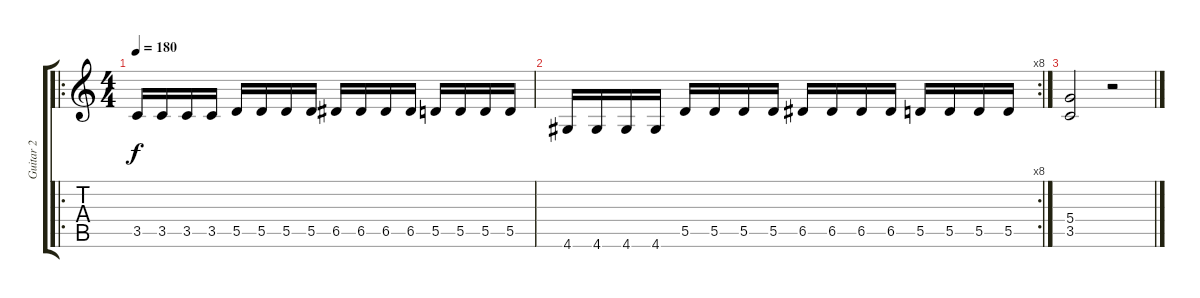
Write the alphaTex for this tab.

\track ("Guitar 2" "Guitar 2") {instrument distortionguitar}
\staff {score tabs}
\tuning (E4 B3 G3 D3 A2 E2) {hide}
\ro
\ts (4 4)
\tempo 180
\clef g2
\ks c
3.5.16{dy f} 3.5.16 3.5.16 3.5.16 5.5.16 5.5.16 5.5.16 5.5.16 6.5.16 6.5.16 6.5.16 6.5.16 5.5.16 5.5.16 5.5.16 5.5.16 |
\rc 8
4.6.16 4.6.16 4.6.16 4.6.16 5.5.16 5.5.16 5.5.16 5.5.16 6.5.16 6.5.16 6.5.16 6.5.16 5.5.16 5.5.16 5.5.16 5.5.16 |
(5.4 3.5).2 r.2
